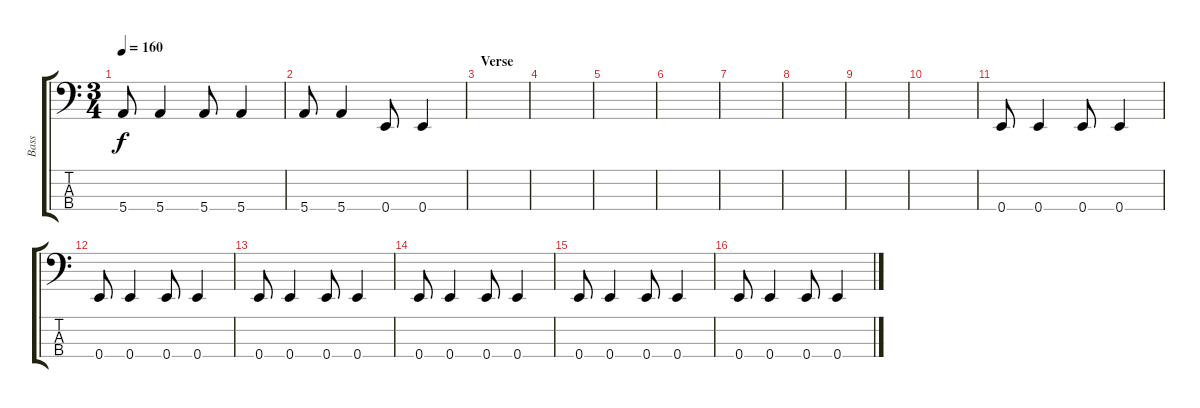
\track ("Bass" "Bass") {instrument electricbassfinger}
\staff {score tabs}
\tuning (G2 D2 A1 E1) {hide}
\ts (3 4)
\tempo 160
\clef f4
\ks c
5.4.8{dy f} 5.4.4 5.4.8 5.4.4 |
5.4.8 5.4.4 0.4.8 0.4.4 |
\section ("" "Verse")
|
|
|
|
|
|
|
|
0.4.8 0.4.4 0.4.8 0.4.4 |
0.4.8 0.4.4 0.4.8 0.4.4 |
0.4.8 0.4.4 0.4.8 0.4.4 |
0.4.8 0.4.4 0.4.8 0.4.4 |
0.4.8 0.4.4 0.4.8 0.4.4 |
0.4.8 0.4.4 0.4.8 0.4.4
